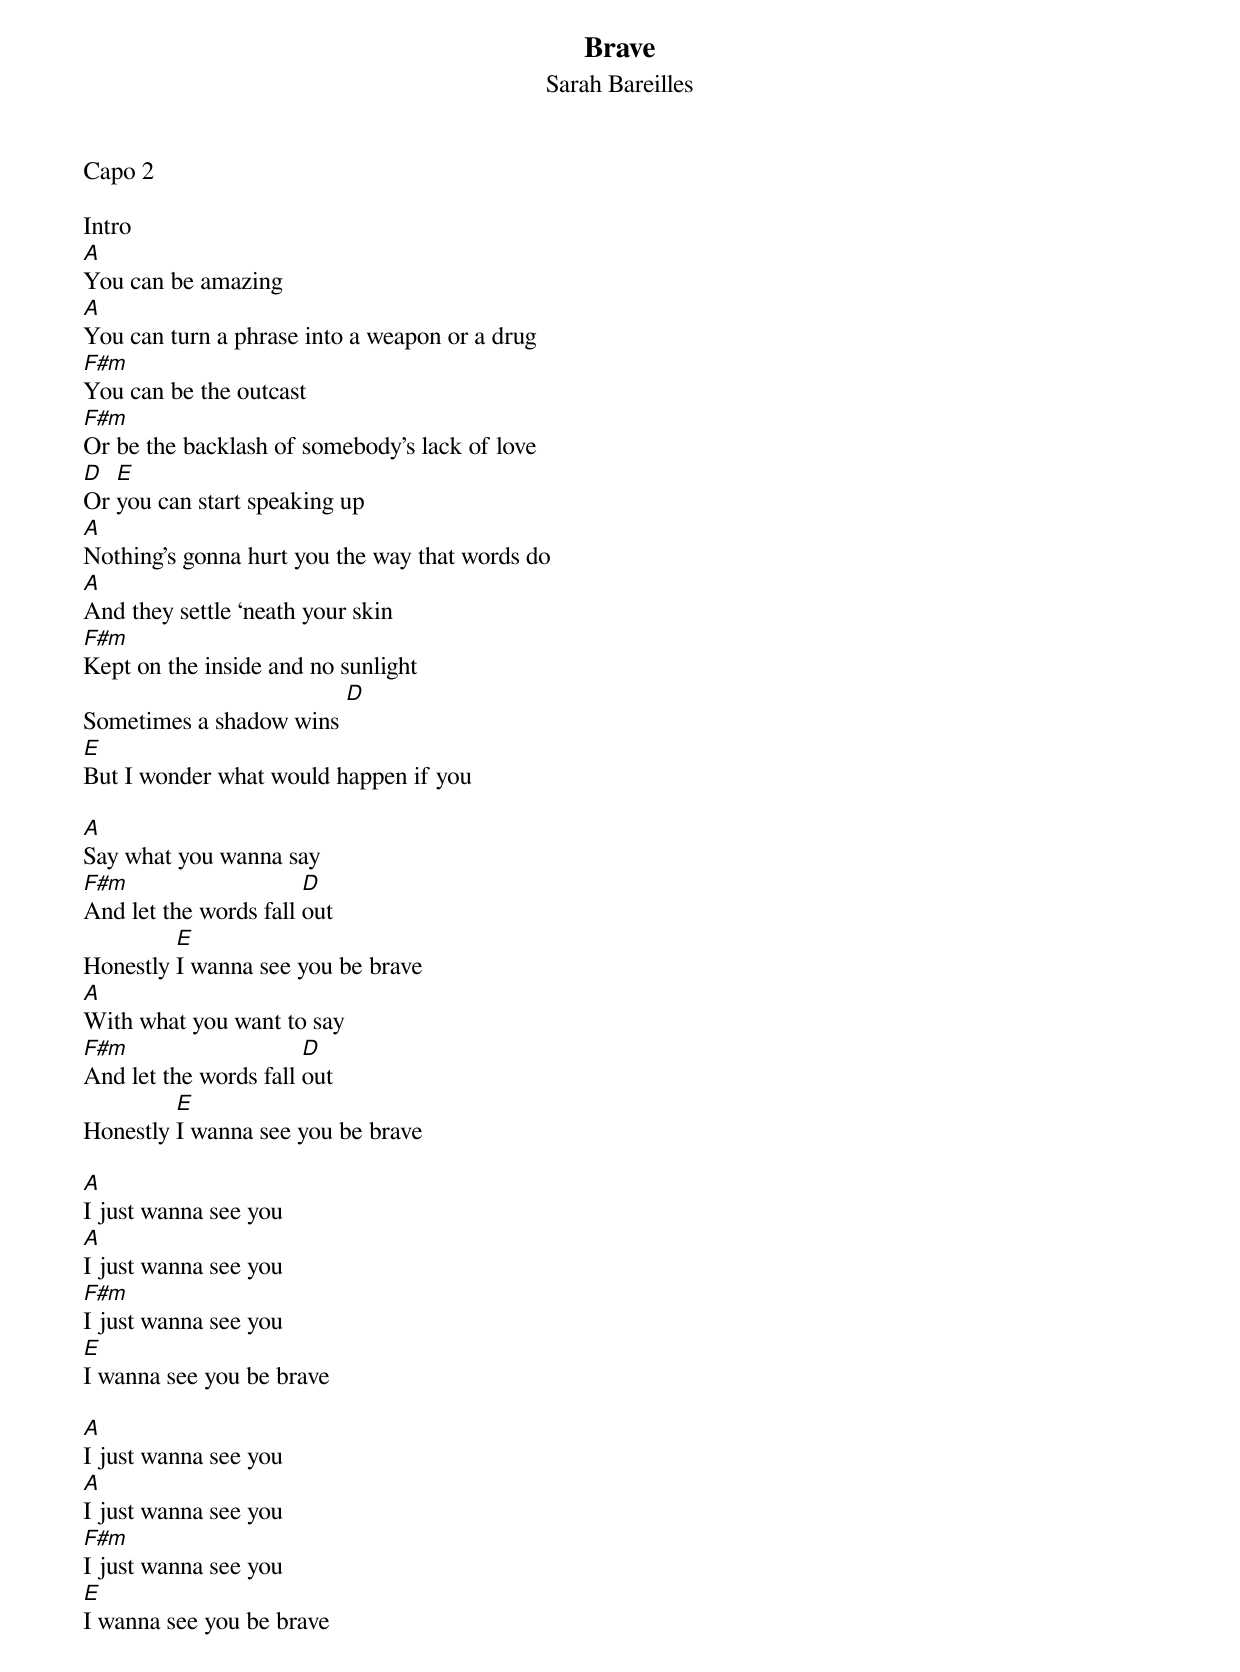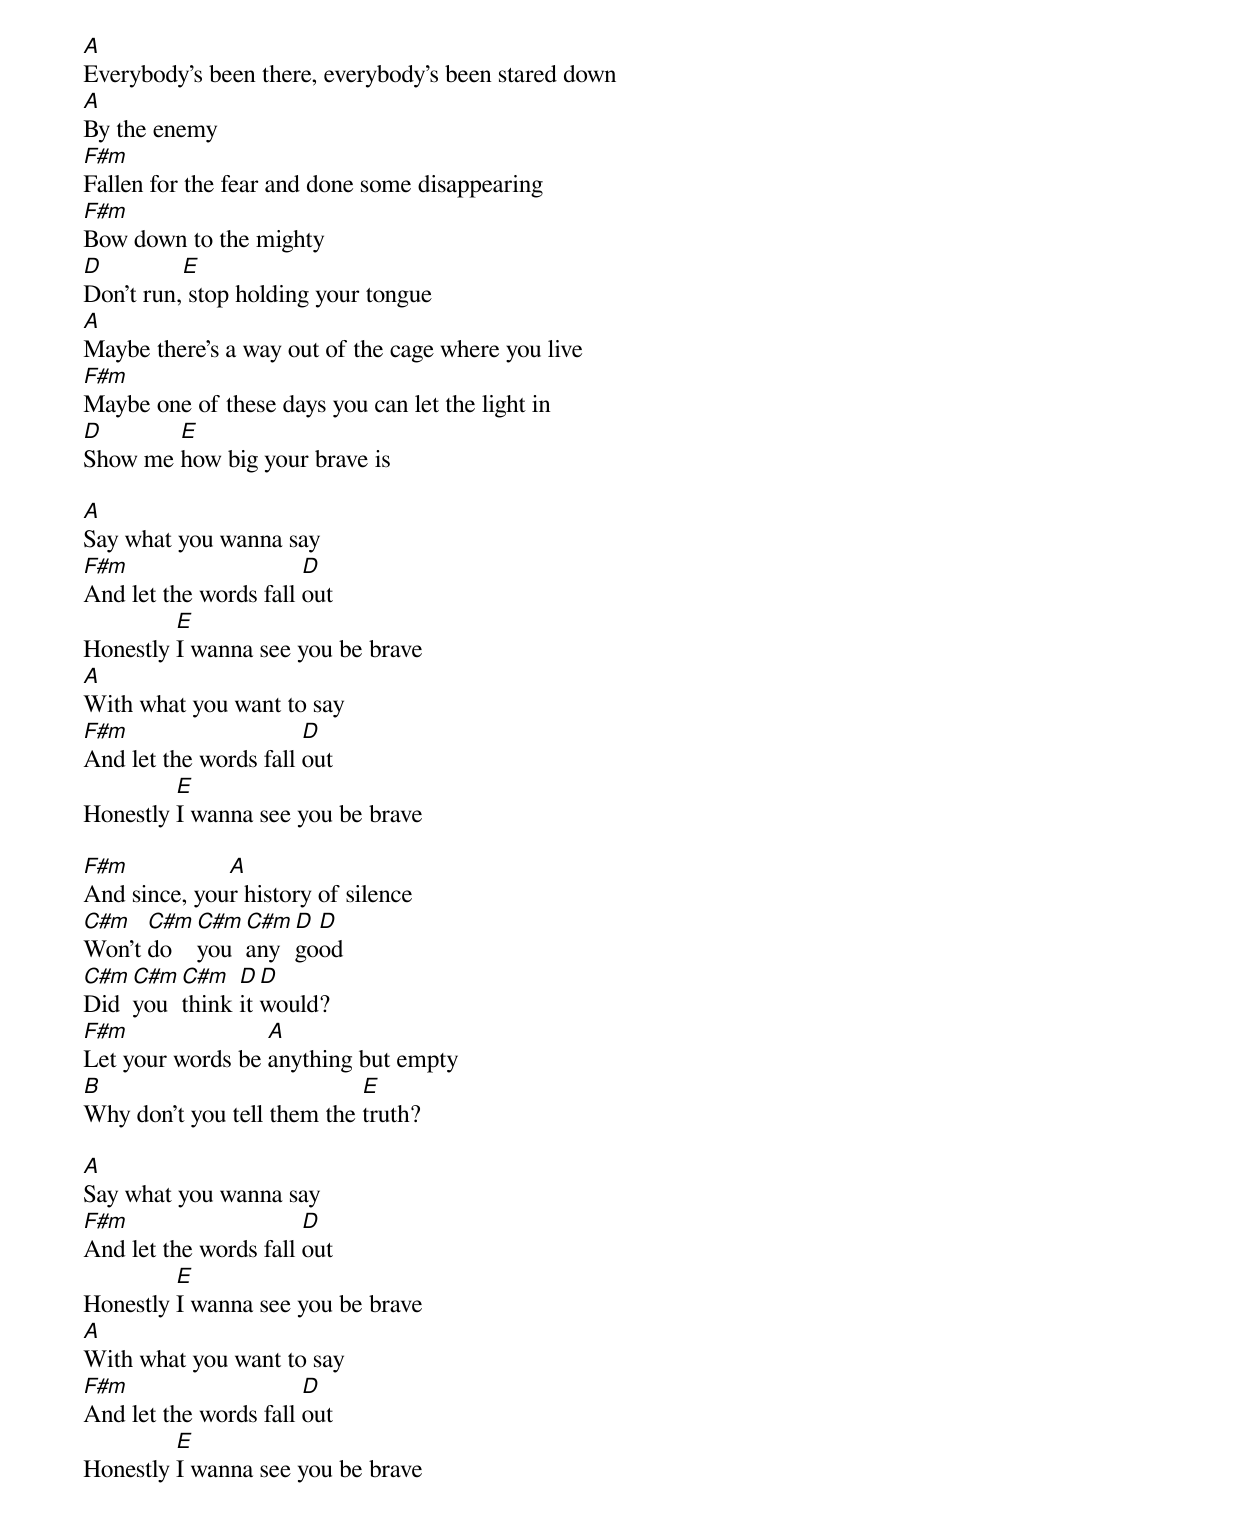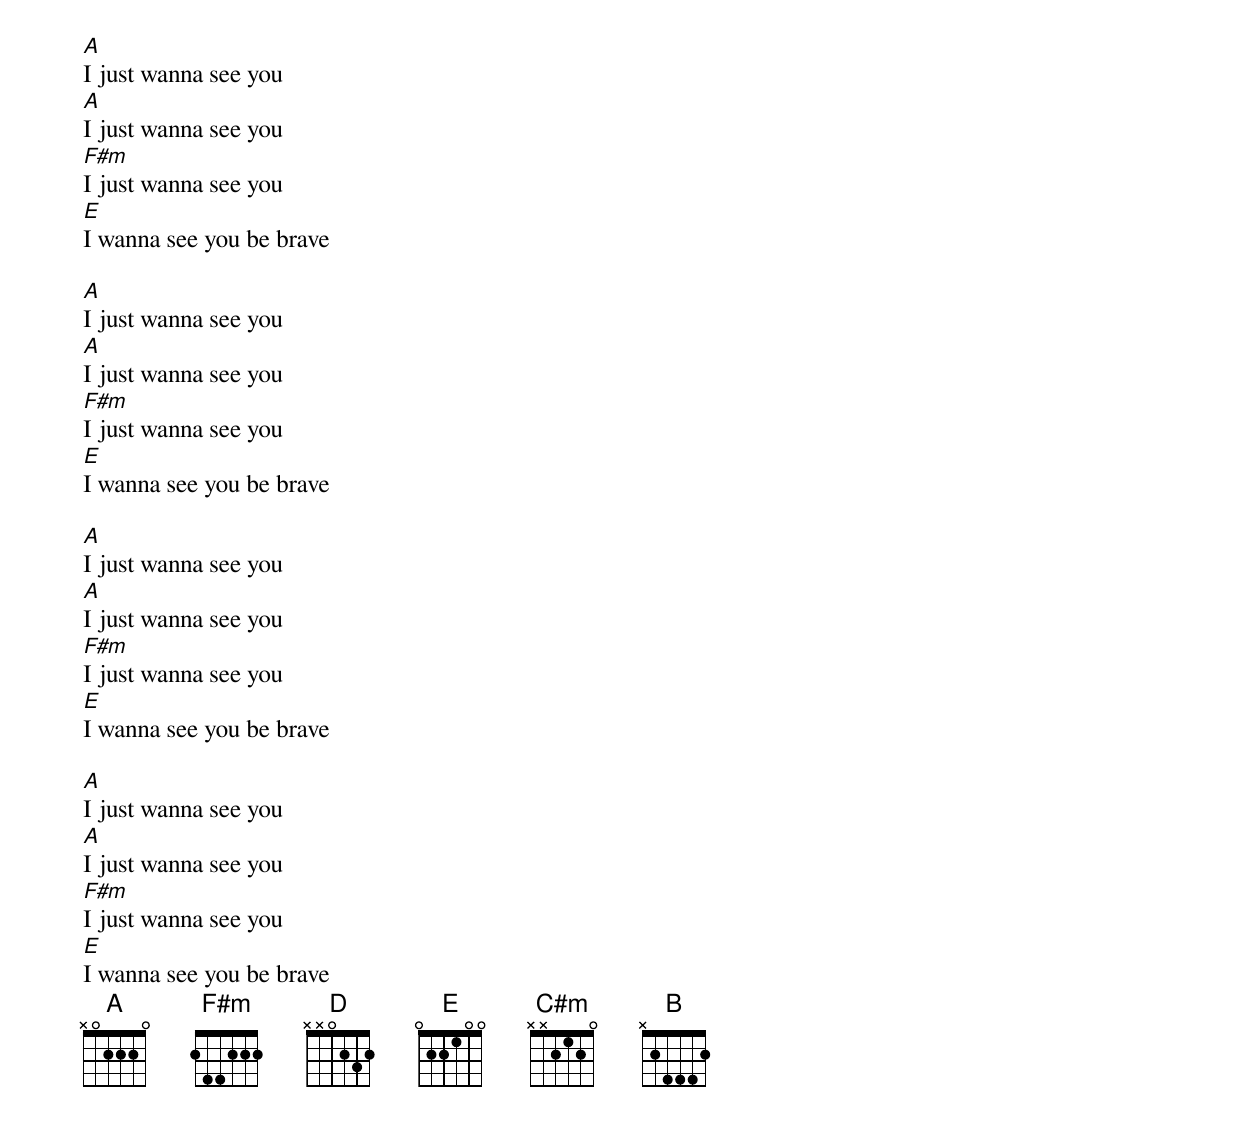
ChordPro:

{title: Brave}
{subtitle: Sarah Bareilles}

Capo 2

Intro
[A]
You can be amazing
[A]You can turn a phrase into a weapon or a drug
[F#m]You can be the outcast
[F#m]Or be the backlash of somebody’s lack of love
[D]Or [E]you can start speaking up
[A]Nothing’s gonna hurt you the way that words do
[A]And they settle ‘neath your skin
[F#m]Kept on the inside and no sunlight
Sometimes a shadow wins [D]
[E]But I wonder what would happen if you

[A]Say what you wanna say
[F#m]And let the words fall [D]out
Honestly [E]I wanna see you be brave
[A]With what you want to say
[F#m]And let the words fall [D]out
Honestly [E]I wanna see you be brave

[A]I just wanna see you
[A]I just wanna see you
[F#m]I just wanna see you
[E]I wanna see you be brave

[A]I just wanna see you
[A]I just wanna see you
[F#m]I just wanna see you
[E]I wanna see you be brave

[A]Everybody’s been there, everybody’s been stared down
[A]By the enemy
[F#m]Fallen for the fear and done some disappearing
[F#m]Bow down to the mighty
[D]Don’t run,[E] stop holding your tongue
[A]Maybe there’s a way out of the cage where you live
[F#m]Maybe one of these days you can let the light in
[D]Show me [E]how big your brave is

[A]Say what you wanna say
[F#m]And let the words fall [D]out
Honestly [E]I wanna see you be brave
[A]With what you want to say
[F#m]And let the words fall [D]out
Honestly [E]I wanna see you be brave

[F#m]And since, you[A]r history of silence
[C#m]Won’t [C#m]do [C#m]you [C#m]any [D]go[D]od
[C#m]Did [C#m]you [C#m]think [D]it [D]would?
[F#m]Let your words be [A]anything but empty
[B]Why don’t you tell them the [E]truth?

[A]Say what you wanna say
[F#m]And let the words fall [D]out
Honestly [E]I wanna see you be brave
[A]With what you want to say
[F#m]And let the words fall [D]out
Honestly [E]I wanna see you be brave

[A]I just wanna see you
[A]I just wanna see you
[F#m]I just wanna see you
[E]I wanna see you be brave

[A]I just wanna see you
[A]I just wanna see you
[F#m]I just wanna see you
[E]I wanna see you be brave

[A]I just wanna see you
[A]I just wanna see you
[F#m]I just wanna see you
[E]I wanna see you be brave

[A]I just wanna see you
[A]I just wanna see you
[F#m]I just wanna see you
[E]I wanna see you be brave
